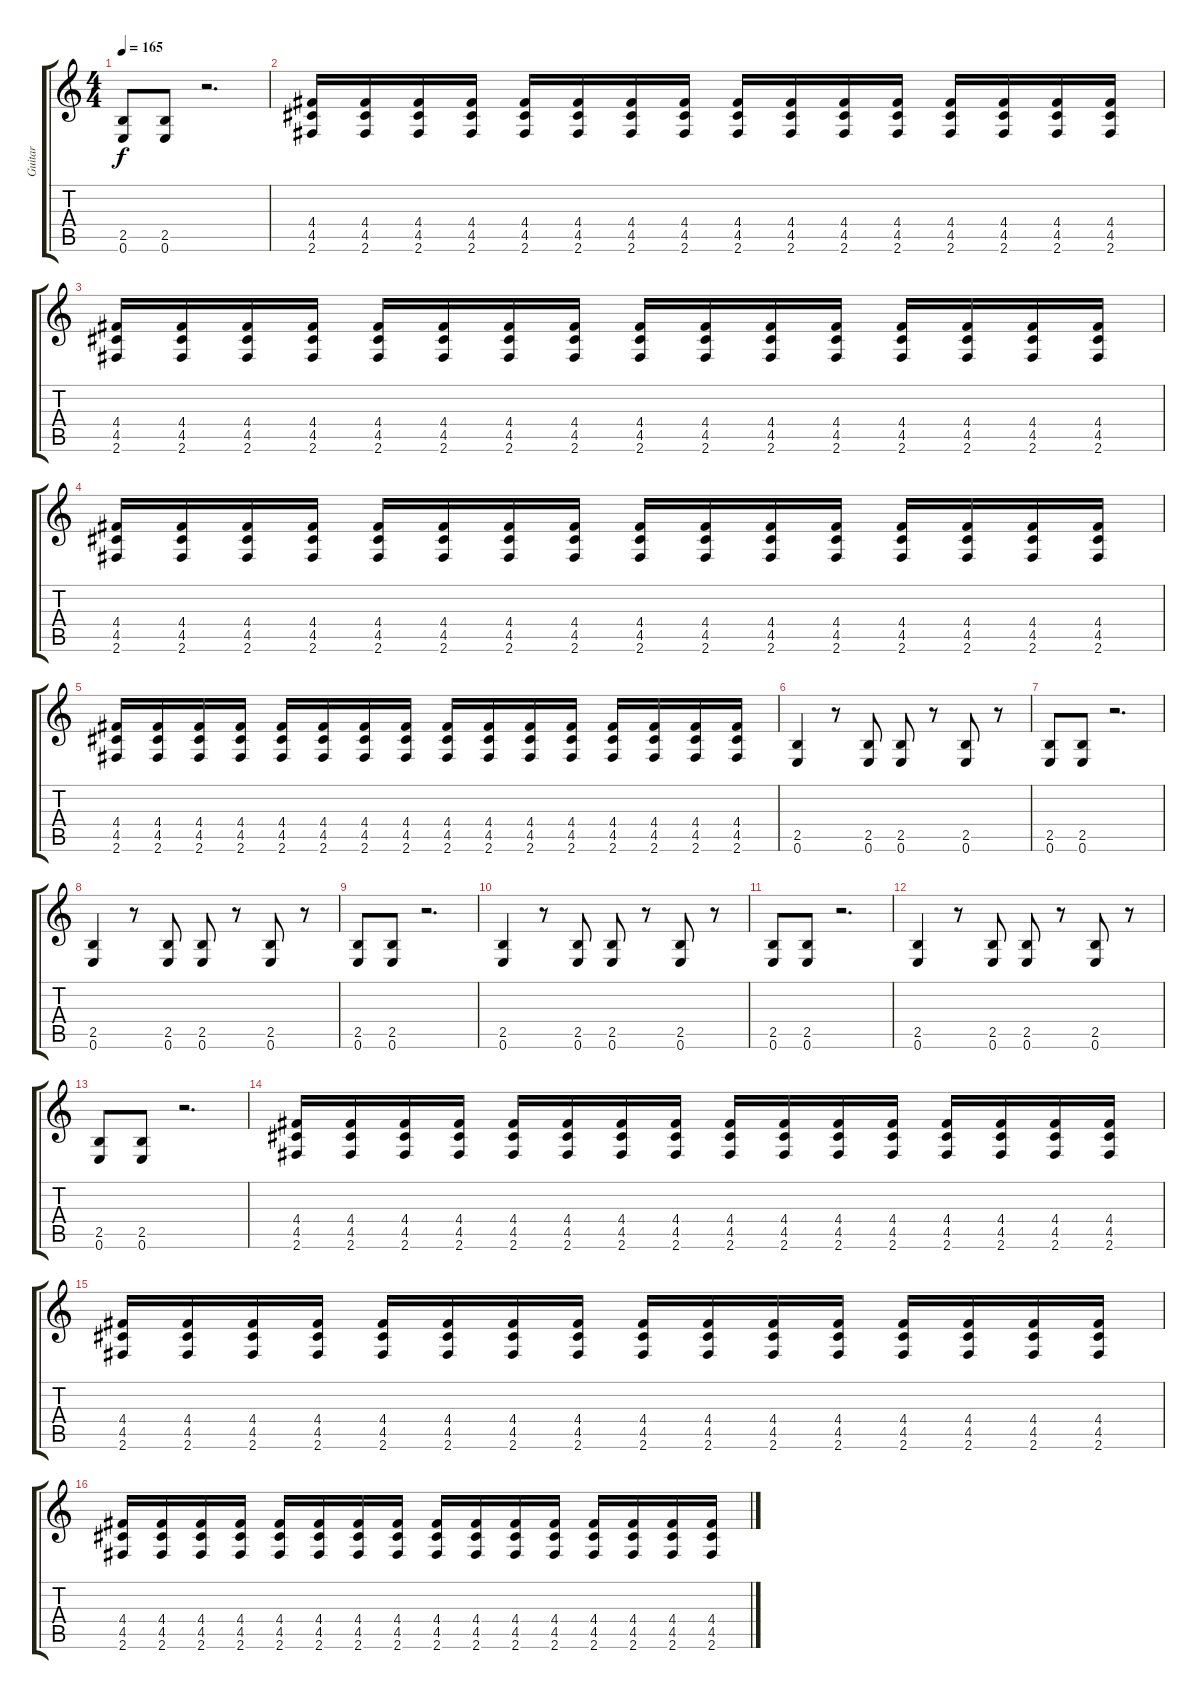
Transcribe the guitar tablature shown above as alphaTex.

\track ("Guitar" "Guitar") {instrument distortionguitar}
\staff {score tabs}
\tuning (E4 B3 G3 D3 A2 E2) {hide}
\ts (4 4)
\tempo 165
\clef g2
\ks c
(2.5 0.6).8{dy f} (2.5 0.6).8 r.2{d} |
(4.4 4.5 2.6).16 (4.4 4.5 2.6).16 (4.4 4.5 2.6).16 (4.4 4.5 2.6).16 (4.4 4.5 2.6).16 (4.4 4.5 2.6).16 (4.4 4.5 2.6).16 (4.4 4.5 2.6).16 (4.4 4.5 2.6).16 (4.4 4.5 2.6).16 (4.4 4.5 2.6).16 (4.4 4.5 2.6).16 (4.4 4.5 2.6).16 (4.4 4.5 2.6).16 (4.4 4.5 2.6).16 (4.4 4.5 2.6).16 |
(4.4 4.5 2.6).16 (4.4 4.5 2.6).16 (4.4 4.5 2.6).16 (4.4 4.5 2.6).16 (4.4 4.5 2.6).16 (4.4 4.5 2.6).16 (4.4 4.5 2.6).16 (4.4 4.5 2.6).16 (4.4 4.5 2.6).16 (4.4 4.5 2.6).16 (4.4 4.5 2.6).16 (4.4 4.5 2.6).16 (4.4 4.5 2.6).16 (4.4 4.5 2.6).16 (4.4 4.5 2.6).16 (4.4 4.5 2.6).16 |
(4.4 4.5 2.6).16 (4.4 4.5 2.6).16 (4.4 4.5 2.6).16 (4.4 4.5 2.6).16 (4.4 4.5 2.6).16 (4.4 4.5 2.6).16 (4.4 4.5 2.6).16 (4.4 4.5 2.6).16 (4.4 4.5 2.6).16 (4.4 4.5 2.6).16 (4.4 4.5 2.6).16 (4.4 4.5 2.6).16 (4.4 4.5 2.6).16 (4.4 4.5 2.6).16 (4.4 4.5 2.6).16 (4.4 4.5 2.6).16 |
(4.4 4.5 2.6).16 (4.4 4.5 2.6).16 (4.4 4.5 2.6).16 (4.4 4.5 2.6).16 (4.4 4.5 2.6).16 (4.4 4.5 2.6).16 (4.4 4.5 2.6).16 (4.4 4.5 2.6).16 (4.4 4.5 2.6).16 (4.4 4.5 2.6).16 (4.4 4.5 2.6).16 (4.4 4.5 2.6).16 (4.4 4.5 2.6).16 (4.4 4.5 2.6).16 (4.4 4.5 2.6).16 (4.4 4.5 2.6).16 |
(2.5 0.6).4 r.8 (2.5 0.6).8 (2.5 0.6).8 r.8 (2.5 0.6).8 r.8 |
(2.5 0.6).8 (2.5 0.6).8 r.2{d} |
(2.5 0.6).4 r.8 (2.5 0.6).8 (2.5 0.6).8 r.8 (2.5 0.6).8 r.8 |
(2.5 0.6).8 (2.5 0.6).8 r.2{d} |
(2.5 0.6).4 r.8 (2.5 0.6).8 (2.5 0.6).8 r.8 (2.5 0.6).8 r.8 |
(2.5 0.6).8 (2.5 0.6).8 r.2{d} |
(2.5 0.6).4 r.8 (2.5 0.6).8 (2.5 0.6).8 r.8 (2.5 0.6).8 r.8 |
(2.5 0.6).8 (2.5 0.6).8 r.2{d} |
(4.4 4.5 2.6).16 (4.4 4.5 2.6).16 (4.4 4.5 2.6).16 (4.4 4.5 2.6).16 (4.4 4.5 2.6).16 (4.4 4.5 2.6).16 (4.4 4.5 2.6).16 (4.4 4.5 2.6).16 (4.4 4.5 2.6).16 (4.4 4.5 2.6).16 (4.4 4.5 2.6).16 (4.4 4.5 2.6).16 (4.4 4.5 2.6).16 (4.4 4.5 2.6).16 (4.4 4.5 2.6).16 (4.4 4.5 2.6).16 |
(4.4 4.5 2.6).16 (4.4 4.5 2.6).16 (4.4 4.5 2.6).16 (4.4 4.5 2.6).16 (4.4 4.5 2.6).16 (4.4 4.5 2.6).16 (4.4 4.5 2.6).16 (4.4 4.5 2.6).16 (4.4 4.5 2.6).16 (4.4 4.5 2.6).16 (4.4 4.5 2.6).16 (4.4 4.5 2.6).16 (4.4 4.5 2.6).16 (4.4 4.5 2.6).16 (4.4 4.5 2.6).16 (4.4 4.5 2.6).16 |
(4.4 4.5 2.6).16 (4.4 4.5 2.6).16 (4.4 4.5 2.6).16 (4.4 4.5 2.6).16 (4.4 4.5 2.6).16 (4.4 4.5 2.6).16 (4.4 4.5 2.6).16 (4.4 4.5 2.6).16 (4.4 4.5 2.6).16 (4.4 4.5 2.6).16 (4.4 4.5 2.6).16 (4.4 4.5 2.6).16 (4.4 4.5 2.6).16 (4.4 4.5 2.6).16 (4.4 4.5 2.6).16 (4.4 4.5 2.6).16
